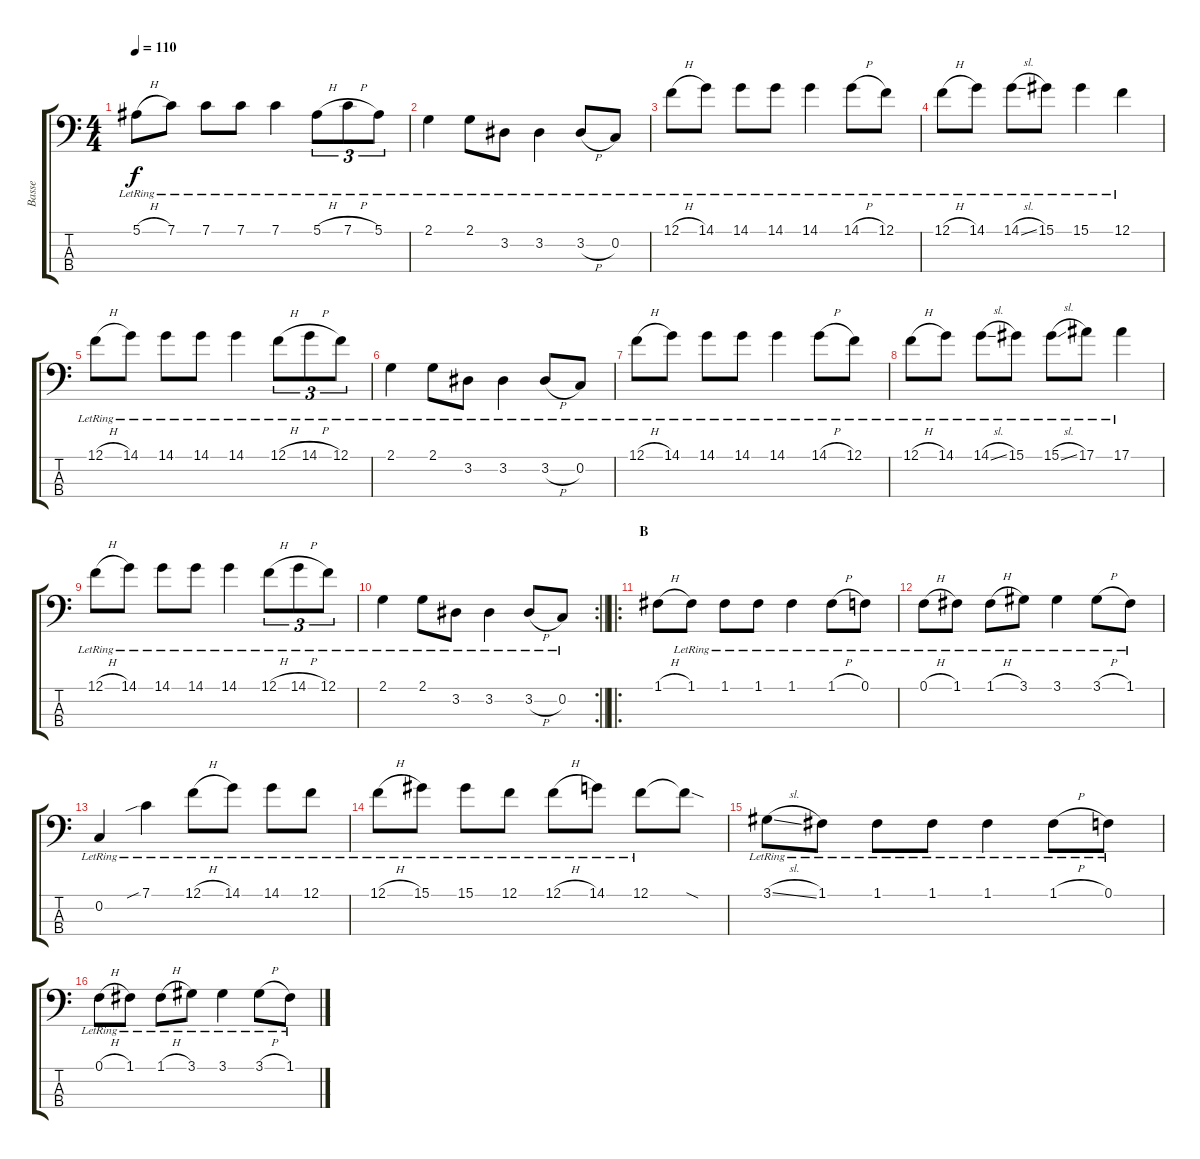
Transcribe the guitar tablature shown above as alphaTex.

\track ("Basse" "Basse") {instrument electricbassfinger}
\staff {score tabs}
\tuning (F2 C2 G1 C1) {hide}
\ts (4 4)
\tempo 110
\clef f4
\ks c
5.1{h lr}.8{dy f} 7.1{lr}.8 7.1{lr}.8 7.1{lr}.8 7.1{lr}.4 5.1{h lr}.8{tu (3 2)} 7.1{h lr}.8{tu (3 2)} 5.1{lr}.8{tu (3 2)} |
2.1{lr}.4 2.1{lr}.8 3.2{lr}.8 3.2{lr}.4 3.2{h lr}.8 0.2{lr}.8 |
12.1{h lr}.8 14.1{lr}.8 14.1{lr}.8 14.1{lr}.8 14.1{lr}.4 14.1{h lr}.8 12.1{lr}.8 |
12.1{h lr}.8 14.1{lr}.8 14.1{sl lr}.8 15.1{lr}.8 15.1{lr}.4 12.1{lr}.4 |
12.1{h lr}.8 14.1{lr}.8 14.1{lr}.8 14.1{lr}.8 14.1{lr}.4 12.1{h lr}.8{tu (3 2)} 14.1{h lr}.8{tu (3 2)} 12.1{lr}.8{tu (3 2)} |
2.1{lr}.4 2.1{lr}.8 3.2{lr}.8 3.2{lr}.4 3.2{h lr}.8 0.2{lr}.8 |
12.1{h lr}.8 14.1{lr}.8 14.1{lr}.8 14.1{lr}.8 14.1{lr}.4 14.1{h lr}.8 12.1{lr}.8 |
12.1{h lr}.8 14.1{lr}.8 14.1{sl lr}.8 15.1{lr}.8 15.1{sl lr}.8 17.1{lr}.8 17.1{lr}.4 |
12.1{h lr}.8 14.1{lr}.8 14.1{lr}.8 14.1{lr}.8 14.1{lr}.4 12.1{h lr}.8{tu (3 2)} 14.1{h lr}.8{tu (3 2)} 12.1{lr}.8{tu (3 2)} |
\rc 2
\barLineRight lightlight
2.1{lr}.4 2.1{lr}.8 3.2{lr}.8 3.2{lr}.4 3.2{h lr}.8 0.2{lr}.8 |
\ro
\section ("" "B")
1.1{h}.8 1.1{lr}.8 1.1{lr}.8 1.1{lr}.8 1.1{lr}.4 1.1{h lr}.8 0.1{lr}.8 |
0.1{h lr}.8 1.1{lr}.8 1.1{h lr}.8 3.1{lr}.8 3.1{lr}.4 3.1{h lr}.8 1.1{lr}.8 |
0.2{lr}.4 7.1{sib lr}.4 12.1{h lr}.8 14.1{lr}.8 14.1{lr}.8 12.1{lr}.8 |
12.1{h lr}.8 15.1{lr}.8 15.1{lr}.8 12.1{lr}.8 12.1{h lr}.8 14.1{lr}.8 12.1{lr}.8 12.1{sod t}.8 |
3.1{sl lr}.8 1.1{lr}.8 1.1{lr}.8 1.1{lr}.8 1.1{lr}.4 1.1{h lr}.8 0.1{lr}.8 |
0.1{h lr}.8 1.1{lr}.8 1.1{h lr}.8 3.1{lr}.8 3.1{lr}.4 3.1{h lr}.8 1.1{lr}.8
